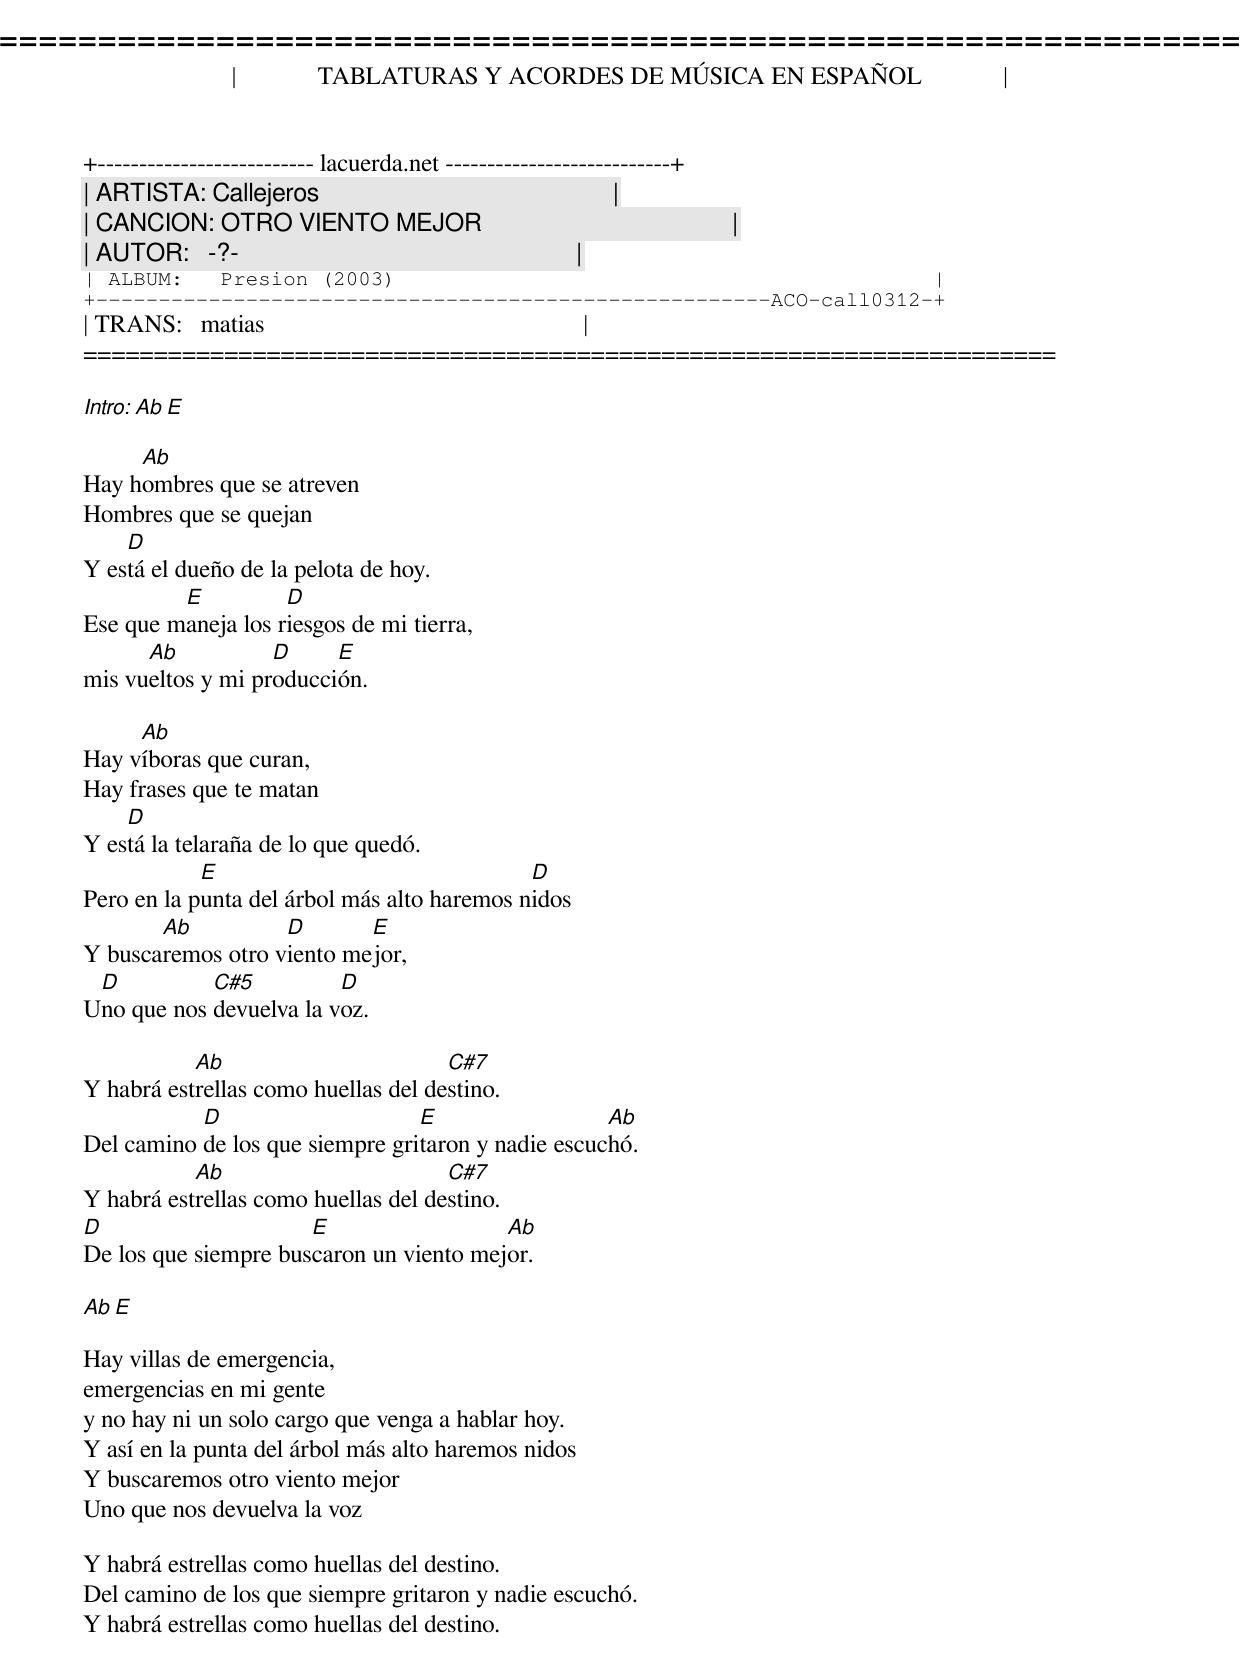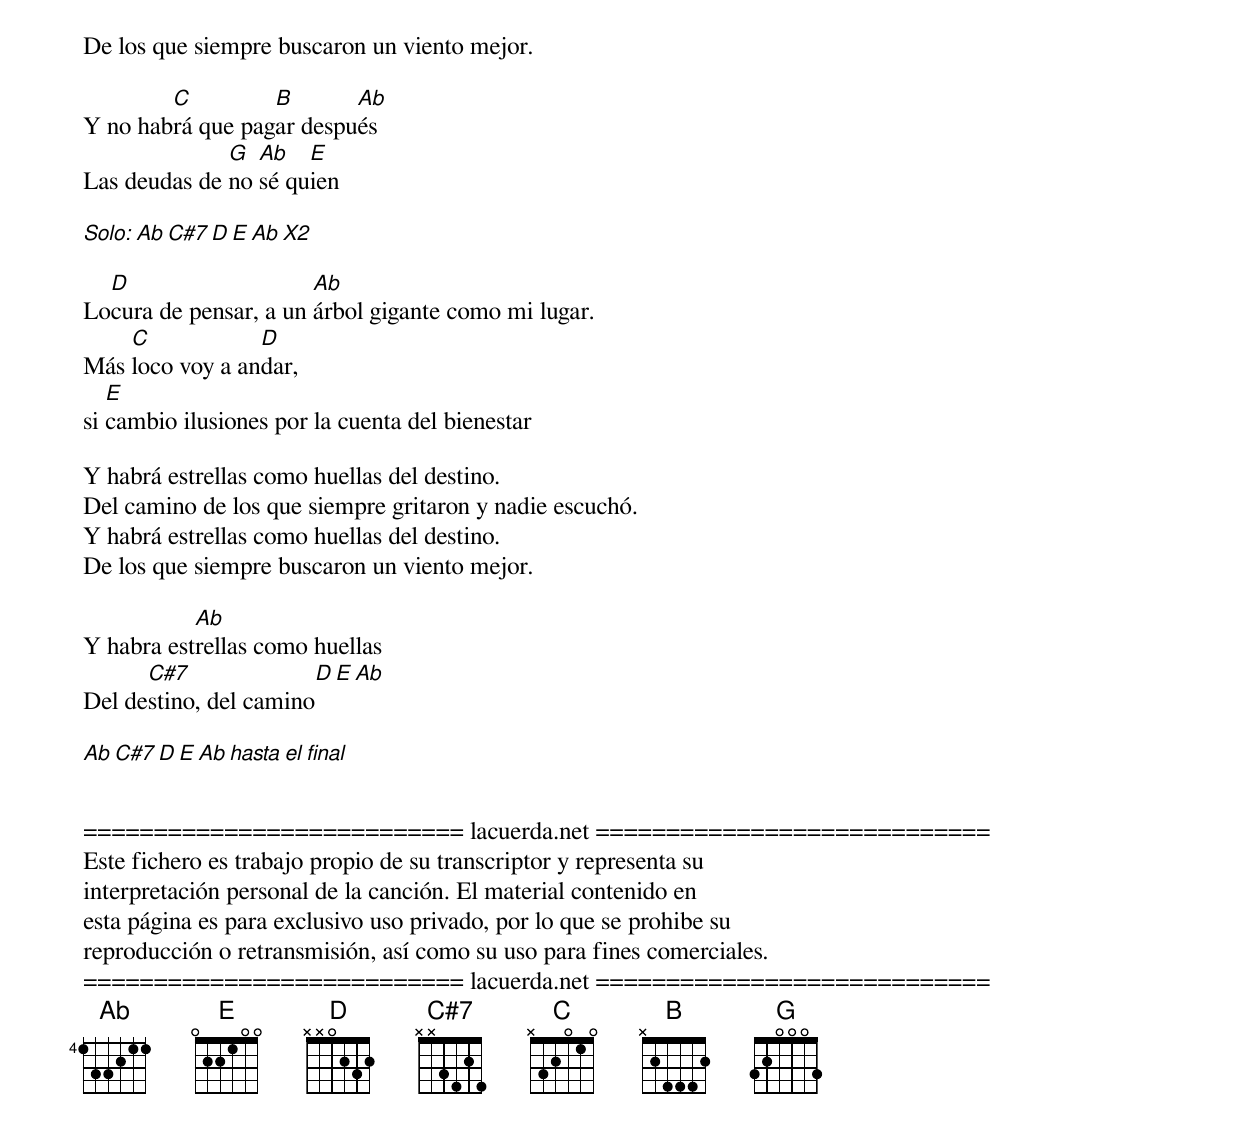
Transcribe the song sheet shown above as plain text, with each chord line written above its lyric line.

=====================================================================
|             TABLATURAS Y ACORDES DE MÚSICA EN ESPAÑOL             |
+-------------------------- lacuerda.net ---------------------------+
| ARTISTA: Callejeros                                               |
| CANCION: OTRO VIENTO MEJOR                                        |
| AUTOR:   -?-                                                      |
| ALBUM:   Presion (2003)                                           |
+------------------------------------------------------ACO-call0312-+
| TRANS:   matias                                                   |
=====================================================================

Intro: Ab E

     Ab
Hay hombres que se atreven
Hombres que se quejan
    D
Y está el dueño de la pelota de hoy.
         E          D
Ese que maneja los riesgos de mi tierra,
      Ab           D     E
mis vueltos y mi producción.

     Ab
Hay víboras que curan,
Hay frases que te matan
    D
Y está la telaraña de lo que quedó.
            E                                D
Pero en la punta del árbol más alto haremos nidos
       Ab          D       E
Y buscaremos otro viento mejor,
 D          C#5          D
Uno que nos devuelva la voz.

           Ab                        C#7
Y habrá estrellas como huellas del destino.
           D                     E                  Ab
Del camino de los que siempre gritaron y nadie escuchó.
           Ab                        C#7
Y habrá estrellas como huellas del destino.
D                     E                  Ab
De los que siempre buscaron un viento mejor.

Ab E

Hay villas de emergencia,
emergencias en mi gente
y no hay ni un solo cargo que venga a hablar hoy.
Y así en la punta del árbol más alto haremos nidos
Y buscaremos otro viento mejor
Uno que nos devuelva la voz

Y habrá estrellas como huellas del destino.
Del camino de los que siempre gritaron y nadie escuchó.
Y habrá estrellas como huellas del destino.
De los que siempre buscaron un viento mejor.

        C         B       Ab
Y no habrá que pagar después
              G  Ab   E
Las deudas de no sé quien

Solo: Ab C#7 D E Ab X2

  D                    Ab
Locura de pensar, a un árbol gigante como mi lugar.
    C            D
Más loco voy a andar,
   E
si cambio ilusiones por la cuenta del bienestar

Y habrá estrellas como huellas del destino.
Del camino de los que siempre gritaron y nadie escuchó.
Y habrá estrellas como huellas del destino.
De los que siempre buscaron un viento mejor.

           Ab
Y habra estrellas como huellas
      C#7              D E Ab
Del destino, del camino

Ab C#7 D E Ab hasta el final


=========================== lacuerda.net ============================
Este fichero es trabajo propio de su transcriptor y representa su
interpretación personal de la canción. El material contenido en
esta página es para exclusivo uso privado, por lo que se prohibe su
reproducción o retransmisión, así como su uso para fines comerciales.
=========================== lacuerda.net ============================
